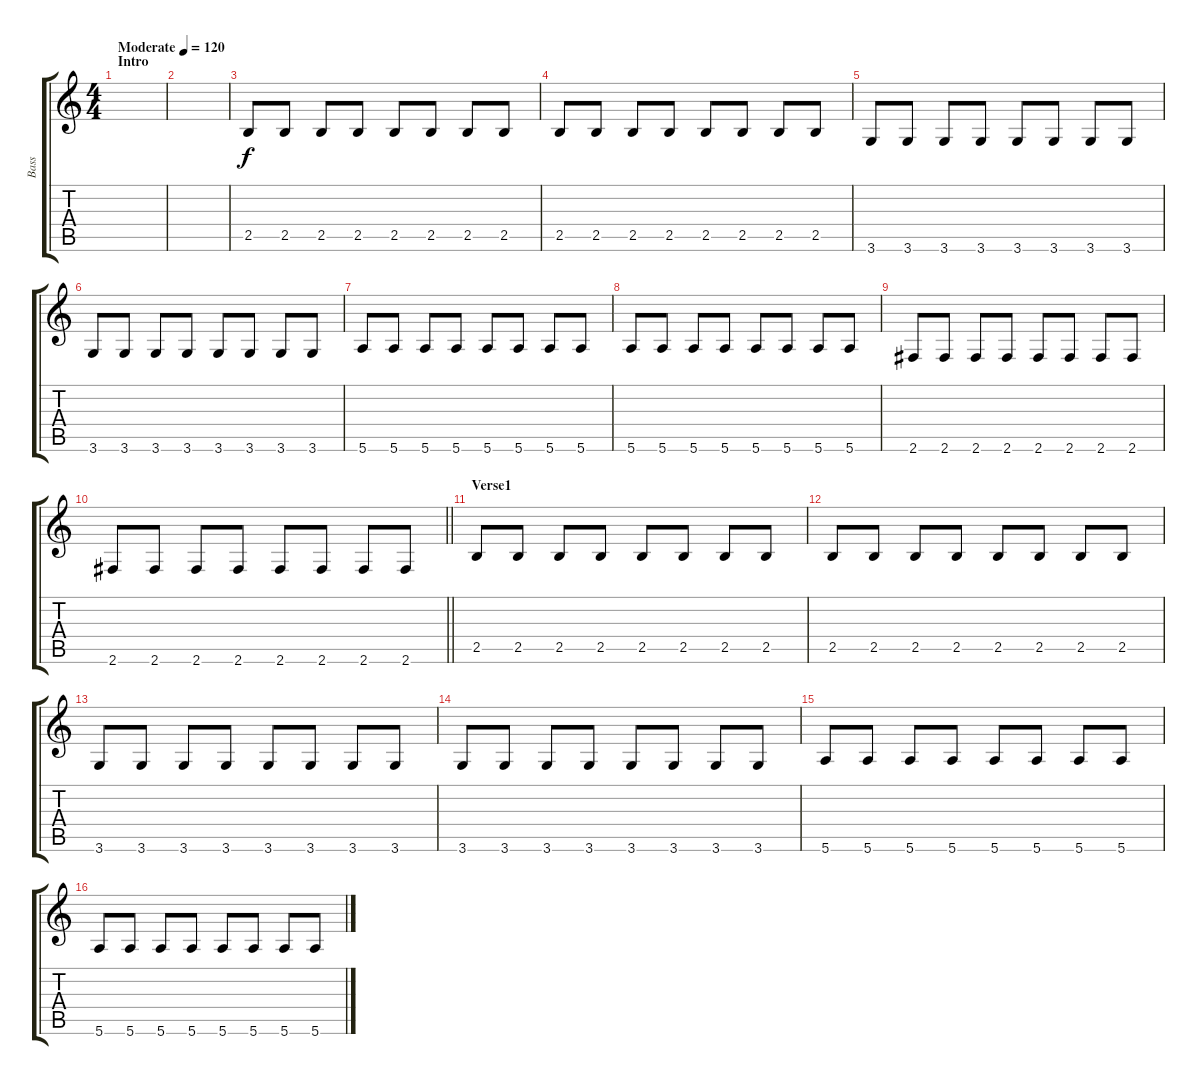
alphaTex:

\track ("Bass" "Bass") {instrument electricbassfinger}
\staff {score tabs}
\tuning (E4 B3 G3 D3 A2 E2) {hide}
\ts (4 4)
\section ("" "Intro")
\tempo (120 "Moderate")
\clef g2
\ks c
|
|
2.5.8 2.5.8 2.5.8 2.5.8 2.5.8 2.5.8 2.5.8 2.5.8 |
2.5.8 2.5.8 2.5.8 2.5.8 2.5.8 2.5.8 2.5.8 2.5.8 |
3.6.8 3.6.8 3.6.8 3.6.8 3.6.8 3.6.8 3.6.8 3.6.8 |
3.6.8 3.6.8 3.6.8 3.6.8 3.6.8 3.6.8 3.6.8 3.6.8 |
5.6.8 5.6.8 5.6.8 5.6.8 5.6.8 5.6.8 5.6.8 5.6.8 |
5.6.8 5.6.8 5.6.8 5.6.8 5.6.8 5.6.8 5.6.8 5.6.8 |
2.6.8 2.6.8 2.6.8 2.6.8 2.6.8 2.6.8 2.6.8 2.6.8 |
\barLineRight lightlight
2.6.8 2.6.8 2.6.8 2.6.8 2.6.8 2.6.8 2.6.8 2.6.8 |
\section ("" "Verse1")
2.5.8 2.5.8 2.5.8 2.5.8 2.5.8 2.5.8 2.5.8 2.5.8 |
2.5.8 2.5.8 2.5.8 2.5.8 2.5.8 2.5.8 2.5.8 2.5.8 |
3.6.8 3.6.8 3.6.8 3.6.8 3.6.8 3.6.8 3.6.8 3.6.8 |
3.6.8 3.6.8 3.6.8 3.6.8 3.6.8 3.6.8 3.6.8 3.6.8 |
5.6.8 5.6.8 5.6.8 5.6.8 5.6.8 5.6.8 5.6.8 5.6.8 |
5.6.8 5.6.8 5.6.8 5.6.8 5.6.8 5.6.8 5.6.8 5.6.8
